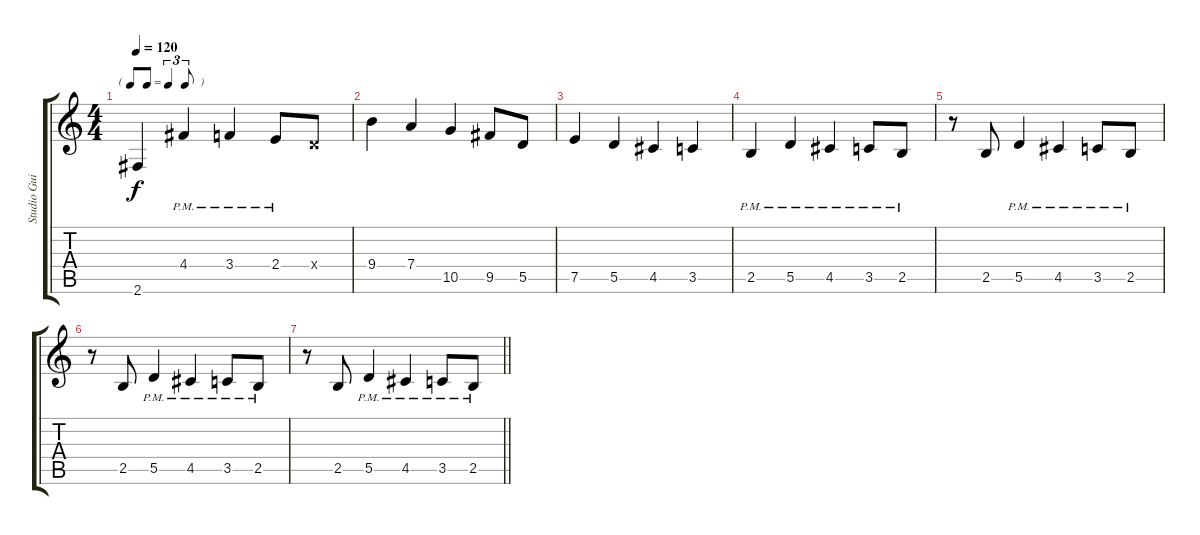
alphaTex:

\track ("Studio Guitar 2" "Studio Gui") {instrument electricguitarjazz}
\staff {score tabs}
\tuning (E4 B3 G3 D3 A2 E2) {hide}
\ts (4 4)
\tf triplet8th
\tempo 120
\clef g2
\ks c
2.6.4{dy f} 4.4{pm}.4 3.4{pm}.4 2.4{pm}.8 0.4{x}.8 |
9.4.4 7.4.4 10.5.4 9.5.8 5.5.8 |
7.5.4 5.5.4 4.5.4 3.5.4 |
2.5{pm}.4 5.5{pm}.4 4.5{pm}.4 3.5{pm}.8 2.5{pm}.8 |
r.8 2.5.8 5.5{pm}.4 4.5{pm}.4 3.5{pm}.8 2.5{pm}.8 |
r.8 2.5.8 5.5{pm}.4 4.5{pm}.4 3.5{pm}.8 2.5{pm}.8 |
\barLineRight lightlight
r.8 2.5.8 5.5{pm}.4 4.5{pm}.4 3.5{pm}.8 2.5{pm}.8
